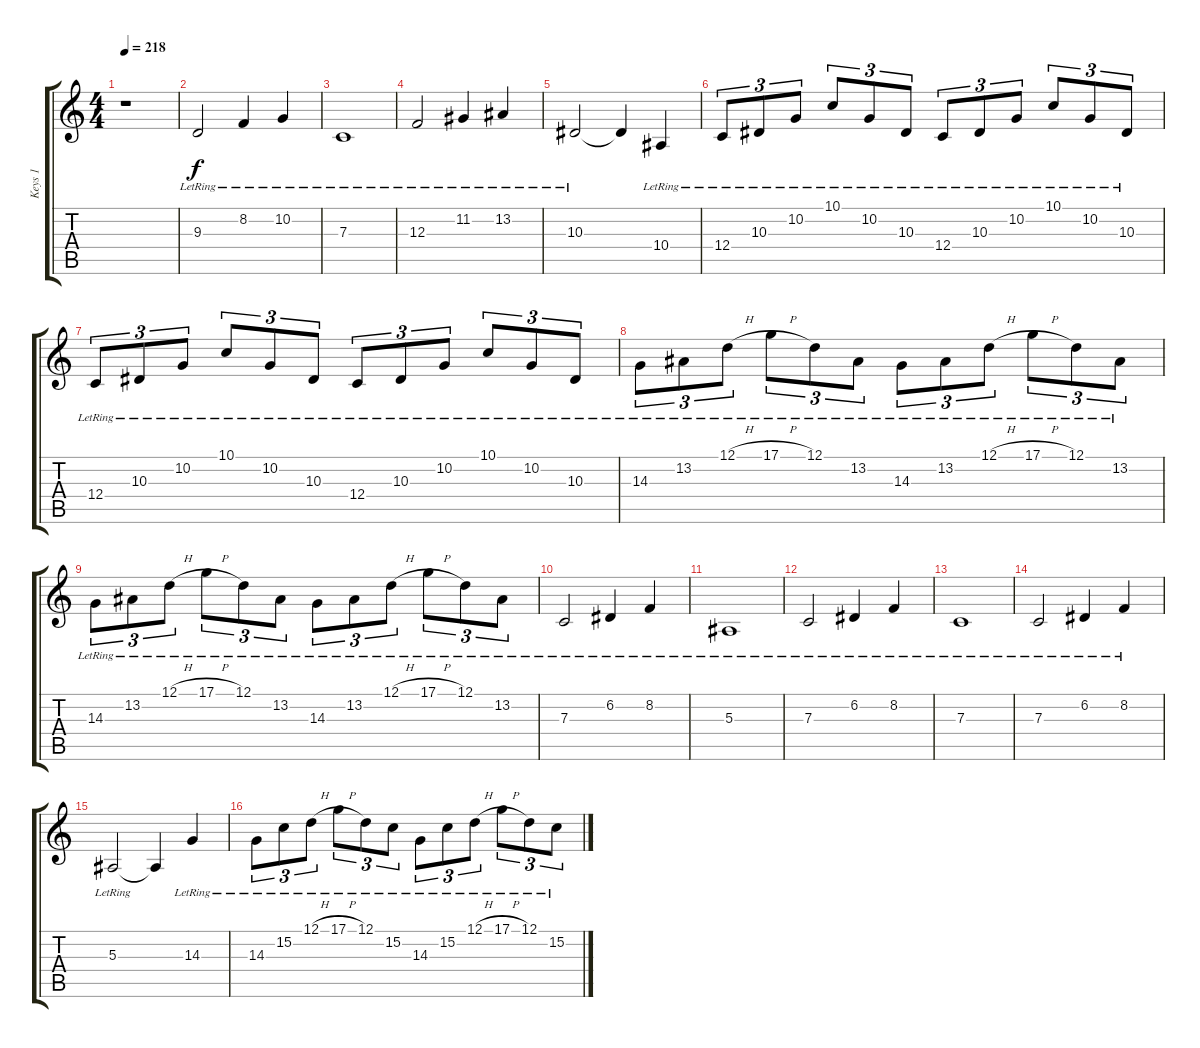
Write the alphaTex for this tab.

\track ("Keys 1" "Keys 1") {instrument electricgrandpiano}
\staff {score tabs}
\tuning (D4 A3 F3 C3 G2 C2) {hide}
\ts (4 4)
\tempo 218
\clef g2
\ks c
r.1{dy f instrument electricgrandpiano} |
9.3{lr}.2 8.2{lr}.4 10.2{lr}.4 |
7.3{lr}.1 |
12.3{lr}.2 11.2{lr}.4 13.2{lr}.4 |
10.3{lr}.2 10.3{t}.4 10.4{lr}.4 |
12.4{lr}.8{tu (3 2)} 10.3{lr}.8{tu (3 2)} 10.2{lr}.8{tu (3 2)} 10.1{lr}.8{tu (3 2)} 10.2{lr}.8{tu (3 2)} 10.3{lr}.8{tu (3 2)} 12.4{lr}.8{tu (3 2)} 10.3{lr}.8{tu (3 2)} 10.2{lr}.8{tu (3 2)} 10.1{lr}.8{tu (3 2)} 10.2{lr}.8{tu (3 2)} 10.3{lr}.8{tu (3 2)} |
12.4{lr}.8{tu (3 2)} 10.3{lr}.8{tu (3 2)} 10.2{lr}.8{tu (3 2)} 10.1{lr}.8{tu (3 2)} 10.2{lr}.8{tu (3 2)} 10.3{lr}.8{tu (3 2)} 12.4{lr}.8{tu (3 2)} 10.3{lr}.8{tu (3 2)} 10.2{lr}.8{tu (3 2)} 10.1{lr}.8{tu (3 2)} 10.2{lr}.8{tu (3 2)} 10.3{lr}.8{tu (3 2)} |
14.3{lr}.8{tu (3 2)} 13.2{lr}.8{tu (3 2)} 12.1{h lr}.8{tu (3 2)} 17.1{h lr}.8{tu (3 2)} 12.1{lr}.8{tu (3 2)} 13.2{lr}.8{tu (3 2)} 14.3{lr}.8{tu (3 2)} 13.2{lr}.8{tu (3 2)} 12.1{h lr}.8{tu (3 2)} 17.1{h lr}.8{tu (3 2)} 12.1{lr}.8{tu (3 2)} 13.2{lr}.8{tu (3 2)} |
14.3{lr}.8{tu (3 2)} 13.2{lr}.8{tu (3 2)} 12.1{h lr}.8{tu (3 2)} 17.1{h lr}.8{tu (3 2)} 12.1{lr}.8{tu (3 2)} 13.2{lr}.8{tu (3 2)} 14.3{lr}.8{tu (3 2)} 13.2{lr}.8{tu (3 2)} 12.1{h lr}.8{tu (3 2)} 17.1{h lr}.8{tu (3 2)} 12.1{lr}.8{tu (3 2)} 13.2{lr}.8{tu (3 2)} |
7.3{lr}.2 6.2{lr}.4 8.2{lr}.4 |
5.3{lr}.1 |
7.3{lr}.2 6.2{lr}.4 8.2{lr}.4 |
7.3{lr}.1 |
7.3{lr}.2 6.2{lr}.4 8.2{lr}.4 |
5.3{lr}.2 5.3{t}.4 14.3{lr}.4 |
14.3{lr}.8{tu (3 2)} 15.2{lr}.8{tu (3 2)} 12.1{h lr}.8{tu (3 2)} 17.1{h lr}.8{tu (3 2)} 12.1{lr}.8{tu (3 2)} 15.2{lr}.8{tu (3 2)} 14.3{lr}.8{tu (3 2)} 15.2{lr}.8{tu (3 2)} 12.1{h lr}.8{tu (3 2)} 17.1{h lr}.8{tu (3 2)} 12.1{lr}.8{tu (3 2)} 15.2{lr}.8{tu (3 2)}
